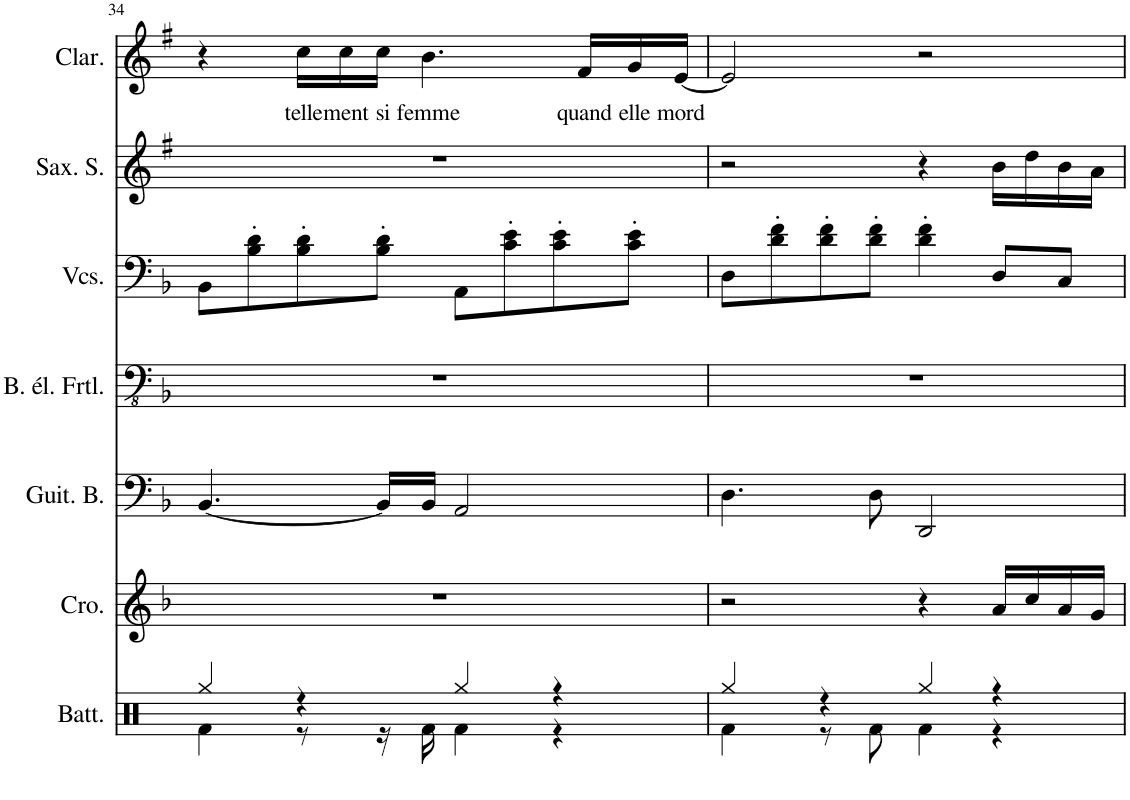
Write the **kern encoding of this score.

**kern	**kern	**kern	**kern	**kern	**kern	**kern	**text
*part7	*part6	*part5	*part4	*part3	*part2	*part1	*part1
*staff7	*staff6	*staff5	*staff4	*staff3	*staff2	*staff1	*staff1
*I"Batterie	*I"Crotales	*I"Guitare Basse	*I"Basse électrique fretless	*I"Violoncelles	*I"Saxophone Soprano	*I"Clarinette	*
*I'Batt.	*I'Cro.	*I'Guit. B.	*I'B. él. Frtl.	*I'Vcs.	*I'Sax. S.	*I'Clar.	*
!!LO:PB:g=z
*clefX	*clefG2	*clefF4	*clefFv4	*clefF4	*clefG2	*clefG2	*
*	*Trd-14c-24	*Trd7c12	*	*	*Trd1c2	*Trd1c2	*
*k[]	*k[b-]	*k[b-]	*k[b-]	*k[b-]	*k[f#]	*k[f#]	*
*M4/4	*M4/4	*M4/4	*M4/4	*M4/4	*M4/4	*M4/4	*
=34	=34	=34	=34	=34	=34	=34	=34
*^	*	*	*	*	*	*	*
4Rgg/	4Rf\	1r	[4.BB-/	1r	8BB-\L	1r	4r	.
.	.	.	.	.	8B-\' 8d\'	.	.	.
!	!	!	!	!	!	!	!	!LO:LY:b
4r	8r	.	.	.	8B-\' 8d\'	.	16cc\LL	telle
!	!	!	!	!	!	!	!	!LO:LY:b
.	.	.	.	.	.	.	16cc\	ment
!	!	!	!	!	!	!	!	!LO:LY:b
.	16r	.	16BB-/LL]	.	8B-\' 8d\'J	.	16cc\JJ	si
!	!	!	!	!	!	!	!	!LO:LY:b
.	16Rf\	.	16BB-/JJ	.	.	.	4.b\	femme
4Rgg/	4Rf\	.	2AA/	.	8AA\L	.	.	.
.	.	.	.	.	8c\' 8e\'	.	.	.
4r	4r	.	.	.	8c\' 8e\'	.	.	.
!	!	!	!	!	!	!	!	!LO:LY:b
.	.	.	.	.	.	.	16f#/LL	quand
!	!	!	!	!	!	!	!	!LO:LY:b
.	.	.	.	.	8c\' 8e\'J	.	16g/	elle
!	!	!	!	!	!	!	!	!LO:LY:b
.	.	.	.	.	.	.	[16e/JJ	mord
=35	=35	=35	=35	=35	=35	=35	=35	=35
4Rgg/	4Rf\	2r	4.D\	1r	8D\L	2r	2e/]	.
.	.	.	.	.	8d\' 8f\'	.	.	.
4r	8r	.	.	.	8d\' 8f\'	.	.	.
.	8Rf\	.	8D\	.	8d\' 8f\'J	.	.	.
4Rgg/	4Rf\	4r	2DD/	.	4d\' 4f\'	4r	2r	.
4r	4r	16a/LL	.	.	8D/L	16b\LL	.	.
.	.	16cc/	.	.	.	16dd\	.	.
.	.	16a/	.	.	8C/J	16b\	.	.
.	.	16g/JJ	.	.	.	16a\JJ	.	.
*v	*v	*	*	*	*	*	*	*
=	=	=	=	=	=	=	=
*-	*-	*-	*-	*-	*-	*-	*-
